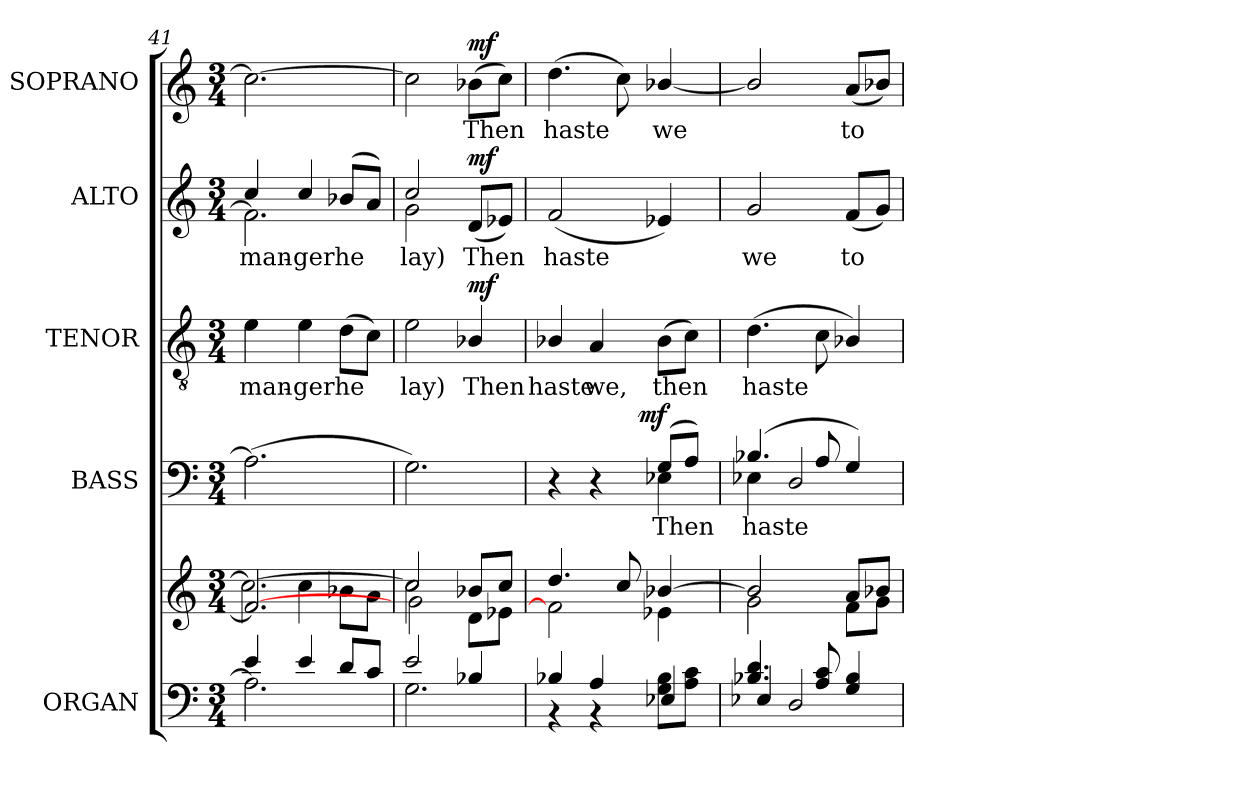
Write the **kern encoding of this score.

**kern	**kern	**kern	**text	**dynam	**kern	**text	**dynam	**kern	**text	**dynam	**kern	**text	**dynam
*part5	*part5	*part4	*part4	*part4	*part3	*part3	*part3	*part2	*part2	*part2	*part1	*part1	*part1
*staff6	*staff5	*staff4	*staff4	*staff4	*staff3	*staff3	*staff3	*staff2	*staff2	*staff2	*staff1	*staff1	*staff1
*I"ORGAN	*	*I"BASS	*	*	*I"TENOR	*	*	*I"ALTO	*	*	*I"SOPRANO	*	*
*I'Org.	*	*I'B.	*	*	*I'T.	*	*	*I'A.	*	*	*I'S.	*	*
*clefF4	*clefG2	*clefF4	*	*	*clefGv2	*	*	*clefG2	*	*	*clefG2	*	*
*	*	*	*	*	*ITrd7c12	*	*	*	*	*	*	*	*
*k[]	*k[]	*k[]	*	*	*k[]	*	*	*k[]	*	*	*k[]	*	*
*C:	*C:	*C:	*	*	*C:	*	*	*C:	*	*	*C:	*	*
*M3/4	*M3/4	*M3/4	*	*	*M3/4	*	*	*M3/4	*	*	*M3/4	*	*
=41	=41	=41	=41	=41	=41	=41	=41	=41	=41	=41	=41	=41	=41
*^	*^	*	*	*	*	*	*	*	*	*	*	*	*
*	*	*	*^	*	*	*	*	*	*	*	*	*	*	*	*
!	!	!	!	!	!	!	!	!	!LO:LY:b:color=#000000	!	!	!	!	!	!	!
!	!	!	!	!	!	!	!	!	!	!	!	!LO:LY:b:color=#000000	!	!	!	!
*	*	*	*	*	*	*	*	*	*	*	*^	*	*	*	*	*
4ei/	2.Ai\]	2.fi/_	4ryy	2.cci\_	(2.Ai\]	.	.	4Ei\	man-	.	4cci/	2.fi\]	man-	.	2.cci\_	.	.
!	!	!	!	!	!	!	!	!	!LO:LY:b:color=#000000	!	!	!	!	!	!	!	!
!	!	!	!	!	!	!	!	!	!	!	!	!	!LO:LY:b:color=#000000	!	!	!	!
4ei/	.	.	4cci\	.	.	.	.	4Ei\	-ger	.	4cci/	.	-ger	.	.	.	.
!	!	!	!	!	!	!	!	!	!LO:LY:b:color=#000000	!	!	!	!	!	!	!	!
!	!	!	!	!	!	!	!	!	!	!	!	!	!LO:LY:b:color=#000000	!	!	!	!
8di/L	.	.	8b-Xi\L	.	.	.	.	(8Di\L	he	.	(8b-Xi/L	.	he	.	.	.	.
8ci/J	.	.	8ai\J	.	.	.	.	8Ci\J)	.	.	8ai/J)	.	.	.	.	.	.
=42	=42	=42	=42	=42	=42	=42	=42	=42	=42	=42	=42	=42	=42	=42	=42	=42	=42
!	!	!	!	!	!	!	!	!	!LO:LY:b:color=#000000	!	!	!	!	!	!	!	!
!	!	!	!	!	!	!	!	!	!	!	!	!	!LO:LY:b:color=#000000	!	!	!	!
2ei/	2.Gi\	2cci/]	2cci\	2gi\	2.Gi\)	.	.	2Ei\	lay)	.	2cci/	2gi\	lay)	.	2cci\]	.	.
!	!	!	!	!	!	!	!	!	!LO:LY:b:color=#000000	!	!	!	!	!	!	!	!
!	!	!	!	!	!	!	!	!	!	!	!	!	!LO:LY:b:color=#000000	!	!	!	!
!	!	!	!	!	!	!	!	!	!	!	!	!	!	!	!	!LO:LY:b:color=#000000	!
4B-Xi/	.	8b-Xi/L	8di\L	4ryy	.	.	.	4BB-Xi/	Then	mf	(8di/L	4ryy	Then	mf	(8b-Xi\L	Then	mf
.	.	8cci/J	8e-Xi\J	.	.	.	.	.	.	.	8e-Xi/J)	.	.	.	8cci\J)	.	.
*	*	*	*v	*v	*	*	*	*	*	*	*v	*v	*	*	*	*	*
=43	=43	=43	=43	=43	=43	=43	=43	=43	=43	=43	=43	=43	=43	=43	=43
*	*^	*	*	*^	*	*	*	*	*	*	*	*	*	*	*
!	!	!	!	!	!	!	!	!	!	!LO:LY:b:color=#000000	!	!	!	!	!	!	!
!	!	!	!	!	!	!	!	!	!	!	!	!	!LO:LY:b:color=#000000	!	!	!	!
!	!	!	!	!	!	!	!	!	!	!	!	!	!	!	!	!LO:LY:b:color=#000000	!
*	*	*	*	*	*	*^	*	*	*	*	*	*	*	*	*	*	*
4B-Xi/	4r	2ryy	4.ddi/	2fi\]	4r	2ryy	4ryy	.	.	4BB-Xi/	haste	.	(2fi/	haste	.	(4.ddi\	haste	.
!	!	!	!	!	!	!	!	!	!	!	!LO:LY:b:color=#000000	!	!	!	!	!	!	!
4Ai/	4r	.	.	.	4r	.	8ryy	.	.	4AAi/	we,	.	.	.	.	.	.	.
.	.	.	8cci/	.	.	.	16ryy	.	.	.	.	.	.	.	.	8cci\)	.	.
.	.	.	.	.	.	.	128ryy	.	.	.	.	.	.	.	.	.	.	.
.	.	.	.	.	.	.	4ryy	.	mf	.	.	.	.	.	.	.	.	.
!	!	!	!	!	!	!	!	!LO:LY:b:color=#000000	!	!	!	!	!	!	!	!	!	!
!	!	!	!	!	!	!	!	!	!	!	!LO:LY:b:color=#000000	!	!	!	!	!	!	!
!	!	!	!	!	!	!	!	!	!	!	!	!	!	!	!	!	!LO:LY:b:color=#000000	!
8Gi\ 8B-i\L	4ryy	4E-Xi/	[4b-Xi/	4e-Xi\	(8Gi/L	4E-Xi\	.	Then	.	(8BB-i\L	then	.	4e-Xi/)	.	.	[4b-Xi/	we	.
8Ai\ 8ci\J	.	.	.	.	8Ai/J)	.	.	.	.	8Ci\J)	.	.	.	.	.	.	.	.
.	.	.	.	.	.	.	32..ryy	.	.	.	.	.	.	.	.	.	.	.
*	*v	*v	*	*	*	*v	*v	*	*	*	*	*	*	*	*	*	*	*
!!LO:PB:g=z
=44	=44	=44	=44	=44	=44	=44	=44	=44	=44	=44	=44	=44	=44	=44	=44	=44
*	*^	*	*	*	*^	*	*	*	*	*	*	*	*	*	*	*
!	!	!	!	!	!	!	!	!LO:LY:b:color=#000000	!	!	!	!	!	!	!	!	!	!
*	*v	*v	*	*	*	*v	*v	*	*	*	*	*	*	*	*	*	*	*
*	*^	*	*	*	*^	*	*	*	*	*	*	*	*	*	*	*
!	!	!	!	!	!	!	!	!	!	!	!LO:LY:b:color=#000000	!	!	!	!	!	!	!
*	*v	*v	*	*	*	*v	*v	*	*	*	*	*	*	*	*	*	*	*
*	*^	*	*	*	*^	*	*	*	*	*	*	*	*	*	*	*
!	!	!	!	!	!	!	!	!	!	!	!	!	!	!LO:LY:b:color=#000000	!	!	!	!
*	*v	*v	*	*	*	*v	*v	*	*	*	*	*	*	*	*	*	*	*
4.B-Xi/ 4.di	4E-Xi/	2b-i/]	2gi\	(4.B-Xi/	4E-Xi\	haste	.	(4.Di\	haste	.	2gi/	we	.	2b-i/]	.	.
.	2Di/	.	.	.	2Di/	.	.	.	.	.	.	.	.	.	.	.
8Ai/ 8ci	.	.	.	8Ai/	.	.	.	8Ci\	.	.	.	.	.	.	.	.
!	!	!	!	!	!	!	!	!	!	!	!	!LO:LY:b:color=#000000	!	!	!	!
!	!	!	!	!	!	!	!	!	!	!	!	!	!	!	!LO:LY:b:color=#000000	!
4Gi/ 4B-i	.	8ai/L	8fi\L	4Gi/)	.	.	.	4BB-Xi/)	.	.	(8fi/L	to	.	(8ai/L	to	.
.	.	8b-Xi/J	8gi\J	.	.	.	.	.	.	.	8gi/J)	.	.	8b-Xi/J)	.	.
*v	*v	*	*	*v	*v	*	*	*	*	*	*	*	*	*	*	*
*	*v	*v	*	*	*	*	*	*	*	*	*	*	*	*
=	=	=	=	=	=	=	=	=	=	=	=	=	=
*-	*-	*-	*-	*-	*-	*-	*-	*-	*-	*-	*-	*-	*-
